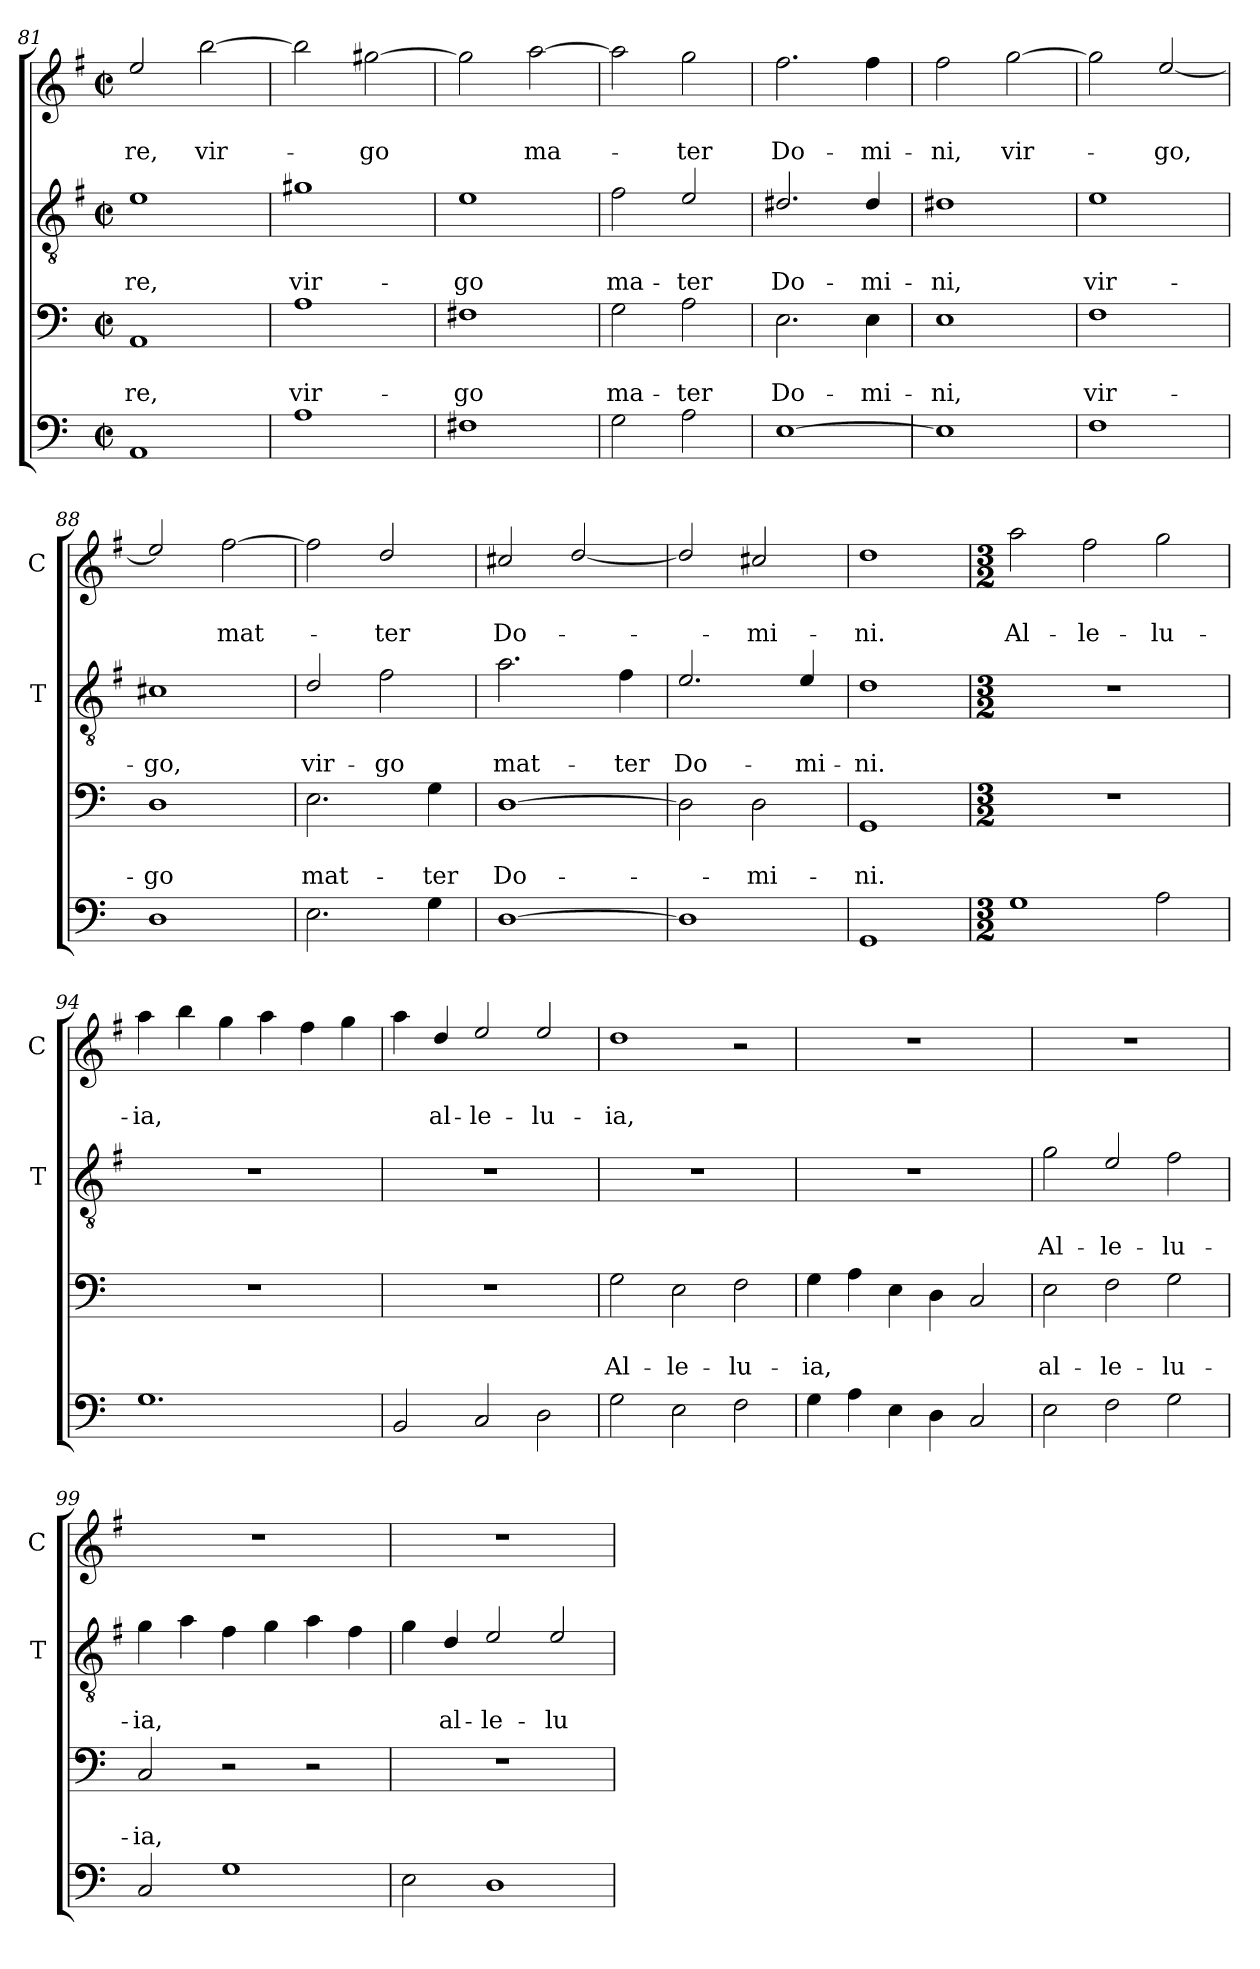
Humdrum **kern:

**kern	**kern	**text	**text	**kern	**text	**text	**kern	**text	**text
*part4	*part3	*part3	*part3	*part2	*part2	*part2	*part1	*part1	*part1
*staff4	*staff3	*staff3	*staff3	*staff2	*staff2	*staff2	*staff1	*staff1	*staff1
*	*	*	*	*I'T	*	*	*I'C	*	*
!!LO:LB:g=z
*clefF4	*clefF4	*	*	*clefGv2	*	*	*clefG2	*	*
*	*	*	*	*ITrd4c7	*	*	*ITrd4c7	*	*
*k[]	*k[]	*	*	*k[]	*	*	*k[]	*	*
*C:	*C:	*	*	*C:	*	*	*C:	*	*
*M2/2	*M2/2	*	*	*M2/2	*	*	*M2/2	*	*
*met(c|)	*met(c|)	*	*	*met(c|)	*	*	*met(c|)	*	*
=81	=81	=81	=81	=81	=81	=81	=81	=81	=81
!	!	!	!LO:LY:b	!	!	!LO:LY:b	!	!	!LO:LY:b
1AA	1AA	.	-re,	1A	.	-re,	2a/	.	-re,
!	!	!	!	!	!	!	!	!	!LO:LY:b
.	.	.	.	.	.	.	[2ee\	.	vir-
=82	=82	=82	=82	=82	=82	=82	=82	=82	=82
!	!	!	!LO:LY:b	!	!	!LO:LY:b	!	!	!
1A	1A	.	vir-	1c#X	.	vir-	2ee\]	.	.
!	!	!	!	!	!	!	!	!	!LO:LY:b
.	.	.	.	.	.	.	[2cc#X\	.	-go
=83	=83	=83	=83	=83	=83	=83	=83	=83	=83
!	!	!	!LO:LY:b	!	!	!LO:LY:b	!	!	!
1F#X	1F#X	.	-go	1A	.	-go	2cc#\]	.	.
!	!	!	!	!	!	!	!	!	!LO:LY:b
.	.	.	.	.	.	.	[2dd\	.	ma-
=84	=84	=84	=84	=84	=84	=84	=84	=84	=84
!	!	!	!LO:LY:b	!	!	!LO:LY:b	!	!	!
2G\	2G\	.	ma-	2B\	.	ma-	2dd\]	.	.
!	!	!	!LO:LY:b	!	!	!LO:LY:b	!	!	!LO:LY:b
2A\	2A\	.	-ter	2A/	.	-ter	2cc\	.	-ter
=85	=85	=85	=85	=85	=85	=85	=85	=85	=85
!	!	!	!LO:LY:b	!	!	!LO:LY:b	!	!	!LO:LY:b
[1E	2.E\	.	Do-	2.G#X/	.	Do-	2.b\	.	Do-
!	!	!	!LO:LY:b	!	!	!LO:LY:b	!	!	!LO:LY:b
.	4E\	.	-mi-	4G#/	.	-mi-	4b\	.	-mi-
=86	=86	=86	=86	=86	=86	=86	=86	=86	=86
!	!	!	!LO:LY:b	!	!	!LO:LY:b	!	!	!LO:LY:b
1E]	1E	.	-ni,	1G#X	.	-ni,	2b\	.	-ni,
!	!	!	!	!	!	!	!	!	!LO:LY:b
.	.	.	.	.	.	.	[2cc\	.	vir-
!!LO:LB:g=z
=87	=87	=87	=87	=87	=87	=87	=87	=87	=87
!	!	!	!LO:LY:b	!	!	!LO:LY:b	!	!	!
1F	1F	.	vir-	1A	.	vir-	2cc\]	.	.
!	!	!	!	!	!	!	!	!	!LO:LY:b
.	.	.	.	.	.	.	[2a/	.	-go,
=88	=88	=88	=88	=88	=88	=88	=88	=88	=88
!	!	!	!LO:LY:b	!	!	!LO:LY:b	!	!	!
1D	1D	.	-go	1F#X	.	-go,	2a/]	.	.
!	!	!	!	!	!	!	!	!	!LO:LY:b
.	.	.	.	.	.	.	[2b\	.	mat-
=89	=89	=89	=89	=89	=89	=89	=89	=89	=89
!	!	!	!LO:LY:b	!	!	!LO:LY:b	!	!	!
2.E\	2.E\	.	mat-	2G/	.	vir-	2b\]	.	.
!	!	!	!	!	!	!LO:LY:b	!	!	!LO:LY:b
.	.	.	.	2B\	.	-go	2g/	.	-ter
!	!	!	!LO:LY:b	!	!	!	!	!	!
4G\	4G\	.	-ter	.	.	.	.	.	.
=90	=90	=90	=90	=90	=90	=90	=90	=90	=90
!	!	!	!LO:LY:b	!	!	!LO:LY:b	!	!	!LO:LY:b
[1D	[1D	.	Do-	2.d\	.	mat-	2f#X/	.	Do-
.	.	.	.	.	.	.	[2g/	.	.
!	!	!	!	!	!	!LO:LY:b	!	!	!
.	.	.	.	4B\	.	-ter	.	.	.
=91	=91	=91	=91	=91	=91	=91	=91	=91	=91
!	!	!	!	!	!	!LO:LY:b	!	!	!
1D]	2D\]	.	.	2.A/	.	Do-	2g/]	.	.
!	!	!	!LO:LY:b	!	!	!	!	!	!LO:LY:b
.	2D\	.	-mi-	.	.	.	2f#X/	.	-mi-
!	!	!	!	!	!	!LO:LY:b	!	!	!
.	.	.	.	4A/	.	-mi-	.	.	.
=92	=92	=92	=92	=92	=92	=92	=92	=92	=92
!	!	!	!LO:LY:b	!	!	!LO:LY:b	!	!	!LO:LY:b
1GG	1GG	.	-ni.	1G	.	-ni.	1g	.	-ni.
!!LO:PB:g=z
=93	=93	=93	=93	=93	=93	=93	=93	=93	=93
*M3/2	*M3/2	*	*	*M3/2	*	*	*M3/2	*	*
!	!	!	!	!	!	!	!	!	!LO:LY:b
1G	1.r	.	.	1.r	.	.	2dd\	.	Al-
!	!	!	!	!	!	!	!	!	!LO:LY:b
.	.	.	.	.	.	.	2b\	.	-le-
!	!	!	!	!	!	!	!	!	!LO:LY:b
2A\	.	.	.	.	.	.	2cc\	.	-lu-
=94	=94	=94	=94	=94	=94	=94	=94	=94	=94
!	!	!	!	!	!	!	!	!	!LO:LY:b
1.G	1.r	.	.	1.r	.	.	4dd\	.	-ia,
.	.	.	.	.	.	.	4ee\	.	.
.	.	.	.	.	.	.	4cc\	.	.
.	.	.	.	.	.	.	4dd\	.	.
.	.	.	.	.	.	.	4b\	.	.
.	.	.	.	.	.	.	4cc\	.	.
=95	=95	=95	=95	=95	=95	=95	=95	=95	=95
2BB/	1.r	.	.	1.r	.	.	4dd\	.	.
!	!	!	!	!	!	!	!	!	!LO:LY:b
.	.	.	.	.	.	.	4g/	.	al-
!	!	!	!	!	!	!	!	!	!LO:LY:b
2C/	.	.	.	.	.	.	2a/	.	-le-
!	!	!	!	!	!	!	!	!	!LO:LY:b
2D\	.	.	.	.	.	.	2a/	.	-lu-
=96	=96	=96	=96	=96	=96	=96	=96	=96	=96
!	!	!	!LO:LY:b	!	!	!	!	!	!LO:LY:b
2G\	2G\	.	Al-	1.r	.	.	1g	.	-ia,
!	!	!	!LO:LY:b	!	!	!	!	!	!
2E\	2E\	.	-le-	.	.	.	.	.	.
!	!	!	!LO:LY:b	!	!	!	!	!	!
2F\	2F\	.	-lu-	.	.	.	2r	.	.
=97	=97	=97	=97	=97	=97	=97	=97	=97	=97
!	!	!	!LO:LY:b	!	!	!	!	!	!
4G\	4G\	.	-ia,	1.r	.	.	1.r	.	.
4A\	4A\	.	.	.	.	.	.	.	.
4E\	4E\	.	.	.	.	.	.	.	.
4D\	4D\	.	.	.	.	.	.	.	.
2C/	2C/	.	.	.	.	.	.	.	.
=98	=98	=98	=98	=98	=98	=98	=98	=98	=98
!	!	!	!LO:LY:b	!	!	!LO:LY:b	!	!	!
2E\	2E\	.	al-	2c\	.	Al-	1.r	.	.
!	!	!	!LO:LY:b	!	!	!LO:LY:b	!	!	!
2F\	2F\	.	-le-	2A/	.	-le-	.	.	.
!	!	!	!LO:LY:b	!	!	!LO:LY:b	!	!	!
2G\	2G\	.	-lu-	2B\	.	-lu-	.	.	.
!!LO:LB:g=z
=99	=99	=99	=99	=99	=99	=99	=99	=99	=99
!	!	!	!LO:LY:b	!	!	!LO:LY:b	!	!	!
2C/	2C/	.	-ia,	4c\	.	-ia,	1.r	.	.
.	.	.	.	4d\	.	.	.	.	.
1G	2r	.	.	4B\	.	.	.	.	.
.	.	.	.	4c\	.	.	.	.	.
.	2r	.	.	4d\	.	.	.	.	.
.	.	.	.	4B\	.	.	.	.	.
=100	=100	=100	=100	=100	=100	=100	=100	=100	=100
2E\	1.r	.	.	4c\	.	.	1.r	.	.
!	!	!	!	!	!	!LO:LY:b	!	!	!
.	.	.	.	4G/	.	al-	.	.	.
!	!	!	!	!	!	!LO:LY:b	!	!	!
1D	.	.	.	2A/	.	-le-	.	.	.
!	!	!	!	!	!	!LO:LY:b	!	!	!
.	.	.	.	2A/	.	-lu-	.	.	.
=	=	=	=	=	=	=	=	=	=
*-	*-	*-	*-	*-	*-	*-	*-	*-	*-
